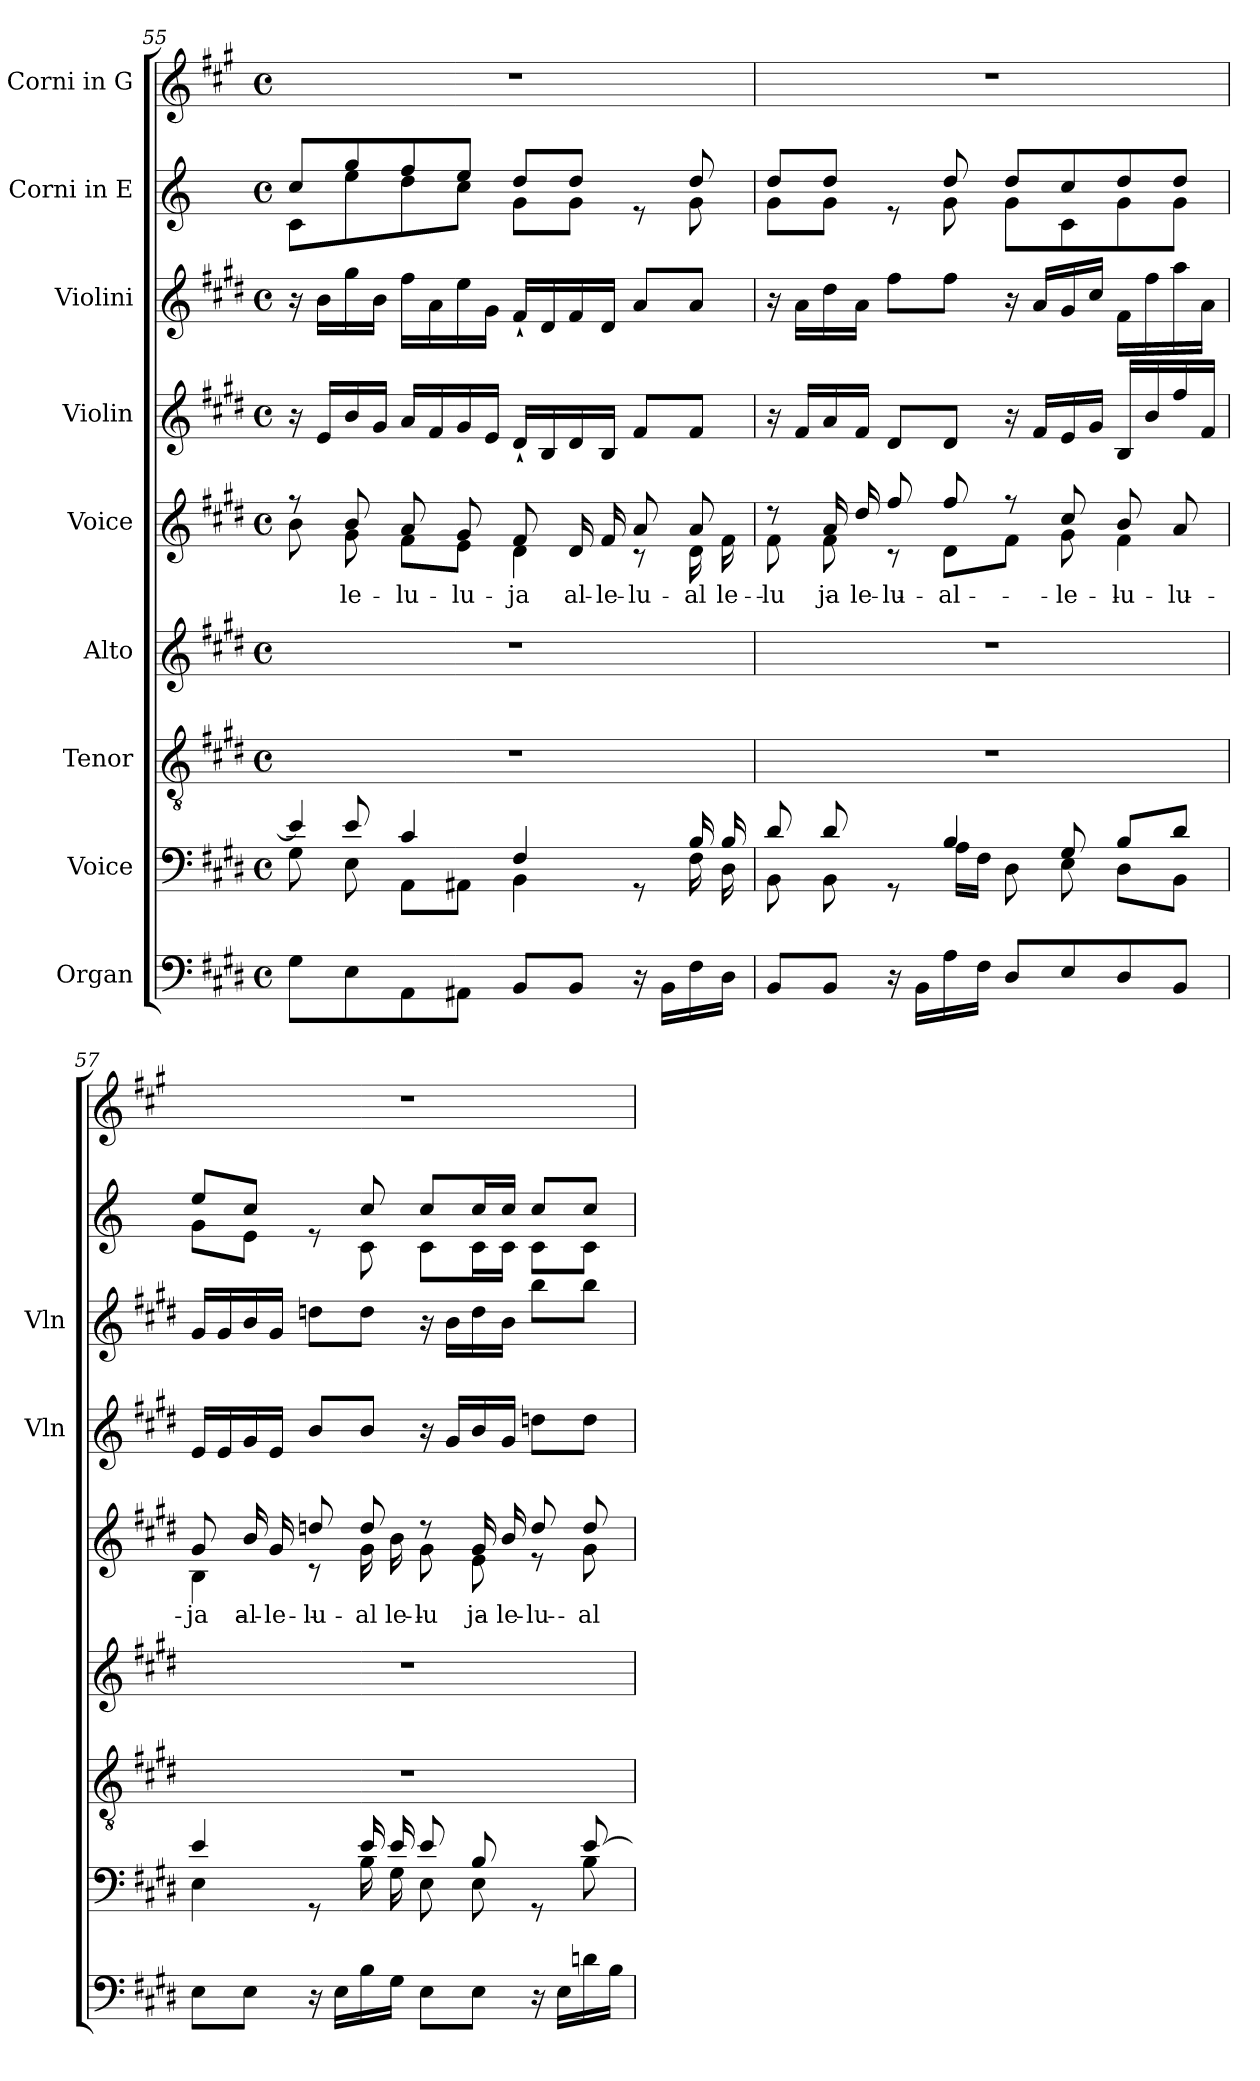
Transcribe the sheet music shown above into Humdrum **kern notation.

**kern	**kern	**kern	**kern	**kern	**text	**kern	**kern	**kern	**kern
*part9	*part8	*part7	*part6	*part5	*part5	*part4	*part3	*part2	*part1
*staff9	*staff8	*staff7	*staff6	*staff5	*staff5	*staff4	*staff3	*staff2	*staff1
*I"Organ	*I"Voice	*I"Tenor	*I"Alto	*I"Voice	*	*I"Violin	*I"Violini	*I"Corni in E	*I"Corni in G
*	*	*	*	*	*	*I'Vln	*I'Vln	*	*
*clefF4	*clefF4	*clefGv2	*clefG2	*clefG2	*	*clefG2	*clefG2	*clefG2	*clefG2
*	*	*	*	*	*	*	*	*ITrd5c8	*ITrd3c5
*k[f#c#g#d#]	*k[f#c#g#d#]	*k[f#c#g#d#]	*k[f#c#g#d#]	*k[f#c#g#d#]	*	*k[f#c#g#d#]	*k[f#c#g#d#]	*k[f#c#g#d#]	*k[f#c#g#d#]
*M4/4	*M4/4	*M4/4	*M4/4	*M4/4	*	*M4/4	*M4/4	*M4/4	*M4/4
*met(c)	*met(c)	*met(c)	*met(c)	*met(c)	*	*met(c)	*met(c)	*met(c)	*met(c)
=55	=55	=55	=55	=55	=55	=55	=55	=55	=55
*	*^	*	*	*^	*	*	*	*^	*
8G#\L	8e/J]	8G#\	1r	1r	8r	8b\	.	16r	16r	8e/L	8E\L	1r
.	.	.	.	.	.	.	.	16e/LL	16b\LL	.	.	.
!	!	!	!	!	!	!	!LO:LY:b	!	!	!	!	!
!	!	!	!	!	!	!	!LO:LY:b	!	!	!	!	!
8E\	8e/	8E\	.	.	8b/	8g#\	-le-	16b/	16gg#\	8b/	8g#\	.
.	.	.	.	.	.	.	.	16g#/JJ	16b\JJ	.	.	.
!	!	!	!	!	!	!	!LO:LY:b	!	!	!	!	!
!	!	!	!	!	!	!	!LO:LY:b	!	!	!	!	!
8AA\	4c#/	8AA\L	.	.	8a/	8f#\L	-lu-	16a/LL	16ff#\LL	8a/	8f#\	.
.	.	.	.	.	.	.	.	16f#/	16a\	.	.	.
!	!	!	!	!	!	!	!LO:LY:b	!	!	!	!	!
8AA#X\J	.	8AA#X\J	.	.	8g#/	8e\J	-lu-	16g#/	16ee\	8g#/J	8e\J	.
.	.	.	.	.	.	.	.	16e/JJ	16g#\JJ	.	.	.
!	!	!	!	!	!	!	!LO:LY:b	!	!	!	!	!
!	!	!	!	!	!	!	!LO:LY:b	!	!	!	!	!
8BB/L	4F#/	4BB\	.	.	8f#/	4d#\	-ja	16d#`/LL	16f#`/LL	8f#/L	8B\L	.
.	.	.	.	.	.	.	.	16B/	16d#/	.	.	.
!	!	!	!	!	!	!	!LO:LY:b	!	!	!	!	!
8BB/J	.	.	.	.	16d#/	.	al-	16d#/	16f#/	8f#/J	8B\J	.
!	!	!	!	!	!	!	!LO:LY:b	!	!	!	!	!
.	.	.	.	.	16f#/	.	-le-	16B/JJ	16d#/JJ	.	.	.
!	!	!	!	!	!	!	!LO:LY:b	!	!	!	!	!
16r	8rGG	8ryy	.	.	8a/	8r	-lu-	8f#/L	8a/L	8re	8ryy	.
16BB\LL	.	.	.	.	.	.	.	.	.	.	.	.
!	!	!	!	!	!	!	!LO:LY:b	!	!	!	!	!
!	!	!	!	!	!	!	!LO:LY:b	!	!	!	!	!
16F#\	16B/	16F#\	.	.	8a/	16d#\	al-	8f#/J	8a/J	8f#/	8B\	.
!	!	!	!	!	!	!	!LO:LY:b	!	!	!	!	!
16D#\JJ	16B/	16D#\	.	.	.	16f#\	-le-	.	.	.	.	.
!!LO:PB:g=z
=56	=56	=56	=56	=56	=56	=56	=56	=56	=56	=56	=56	=56
!	!	!	!	!	!	!	!LO:LY:b	!	!	!	!	!
8BB/L	8d#/	8BB\	1r	1r	8r	8f#\	-lu-	16r	16r	8f#/L	8B\L	1r
.	.	.	.	.	.	.	.	16f#/LL	16a\LL	.	.	.
!	!	!	!	!	!	!	!LO:LY:b	!	!	!	!	!
!	!	!	!	!	!	!	!LO:LY:b	!	!	!	!	!
8BB/J	8d#/	8BB\	.	.	16a/	8f#\	-ja	16a/	16dd#\	8f#/J	8B\J	.
!	!	!	!	!	!	!	!LO:LY:b	!	!	!	!	!
.	.	.	.	.	16dd#/	.	-le-	16f#/JJ	16a\JJ	.	.	.
!	!	!	!	!	!	!	!LO:LY:b	!	!	!	!	!
16r	8rGG	8ryy	.	.	8ff#/	8r	-lu-	8d#/L	8ff#\L	8re	8ryy	.
16BB\LL	.	.	.	.	.	.	.	.	.	.	.	.
!	!	!	!	!	!	!	!LO:LY:b	!	!	!	!	!
!	!	!	!	!	!	!	!LO:LY:b	!	!	!	!	!
16A\	4B/	16A\LL	.	.	8ff#/	8d#\L	al-	8d#/J	8ff#\J	8f#/	8B\	.
16F#\JJ	.	16F#\JJ	.	.	.	.	.	.	.	.	.	.
8D#/L	.	8D#\	.	.	8r	8f#\J	.	16r	16r	8f#/L	8B\L	.
.	.	.	.	.	.	.	.	16f#/LL	16a/LL	.	.	.
!	!	!	!	!	!	!	!LO:LY:b	!	!	!	!	!
!	!	!	!	!	!	!	!LO:LY:b	!	!	!	!	!
8E/	8G#/	8E\	.	.	8cc#/	8g#\	-le-	16e/	16g#/	8e/	8E\	.
.	.	.	.	.	.	.	.	16g#/JJ	16cc#/JJ	.	.	.
!	!	!	!	!	!	!	!LO:LY:b	!	!	!	!	!
!	!	!	!	!	!	!	!LO:LY:b	!	!	!	!	!
8D#/	8B/L	8D#\L	.	.	8b/	4f#\	-lu-	16B/LL	16f#\LL	8f#/	8B\	.
.	.	.	.	.	.	.	.	16b/	16ff#\	.	.	.
!	!	!	!	!	!	!	!LO:LY:b	!	!	!	!	!
8BB/J	8d#/J	8BB\J	.	.	8a/	.	-lu-	16ff#/	16aa\	8f#/J	8B\J	.
.	.	.	.	.	.	.	.	16f#/JJ	16a\JJ	.	.	.
=57	=57	=57	=57	=57	=57	=57	=57	=57	=57	=57	=57	=57
!	!	!	!	!	!	!	!LO:LY:b	!	!	!	!	!
!	!	!	!	!	!	!	!LO:LY:b	!	!	!	!	!
8E\L	4e/	4E\	1r	1r	8g#/	4B\	-ja	16e/LL	16g#/LL	8g#/L	8B\L	1r
.	.	.	.	.	.	.	.	16e/	16g#/	.	.	.
!	!	!	!	!	!	!	!LO:LY:b	!	!	!	!	!
8E\J	.	.	.	.	16b/	.	al-	16g#/	16b/	8e/J	8G#\J	.
!	!	!	!	!	!	!	!LO:LY:b	!	!	!	!	!
.	.	.	.	.	16g#/	.	-le-	16e/JJ	16g#/JJ	.	.	.
!	!	!	!	!	!	!	!LO:LY:b	!	!	!	!	!
16r	8rGG	8ryy	.	.	8ddn/	8r	-lu-	8b/L	8ddn\L	8re	8ryy	.
16E\LL	.	.	.	.	.	.	.	.	.	.	.	.
!	!	!	!	!	!	!	!LO:LY:b	!	!	!	!	!
!	!	!	!	!	!	!	!LO:LY:b	!	!	!	!	!
16B\	16e/	16B\	.	.	8dd/	16g#\	al-	8b/J	8dd\J	8e/	8E\	.
!	!	!	!	!	!	!	!LO:LY:b	!	!	!	!	!
16G#\JJ	16e/	16G#\	.	.	.	16b\	-le-	.	.	.	.	.
!	!	!	!	!	!	!	!LO:LY:b	!	!	!	!	!
8E\L	8e/	8E\	.	.	8r	8g#\	-lu-	16r	16r	8e/L	8E\L	.
.	.	.	.	.	.	.	.	16g#/LL	16b\LL	.	.	.
!	!	!	!	!	!	!	!LO:LY:b	!	!	!	!	!
!	!	!	!	!	!	!	!LO:LY:b	!	!	!	!	!
8E\J	8B/	8E\	.	.	16g#/	8e\	-ja	16b/	16dd\	16e/L	16E\L	.
!	!	!	!	!	!	!	!LO:LY:b	!	!	!	!	!
.	.	.	.	.	16b/	.	-le-	16g#/JJ	16b\JJ	16e/JJ	16E\JJ	.
!	!	!	!	!	!	!	!LO:LY:b	!	!	!	!	!
16r	8rGG	8ryy	.	.	8dd/	8r	-lu-	8ddn\L	8bb\L	8e/L	8E\L	.
16E\LL	.	.	.	.	.	.	.	.	.	.	.	.
!	!	!	!	!	!	!	!LO:LY:b	!	!	!	!	!
!	!	!	!	!	!	!	!LO:LY:b	!	!	!	!	!
16dn\	[8e/L	8B\L	.	.	8dd/	8g#\L	al-	8dd\J	8bb\J	8e/J	8E\J	.
16B\JJ	.	.	.	.	.	.	.	.	.	.	.	.
*	*v	*v	*	*	*v	*v	*	*	*	*v	*v	*
=	=	=	=	=	=	=	=	=	=
*-	*-	*-	*-	*-	*-	*-	*-	*-	*-
